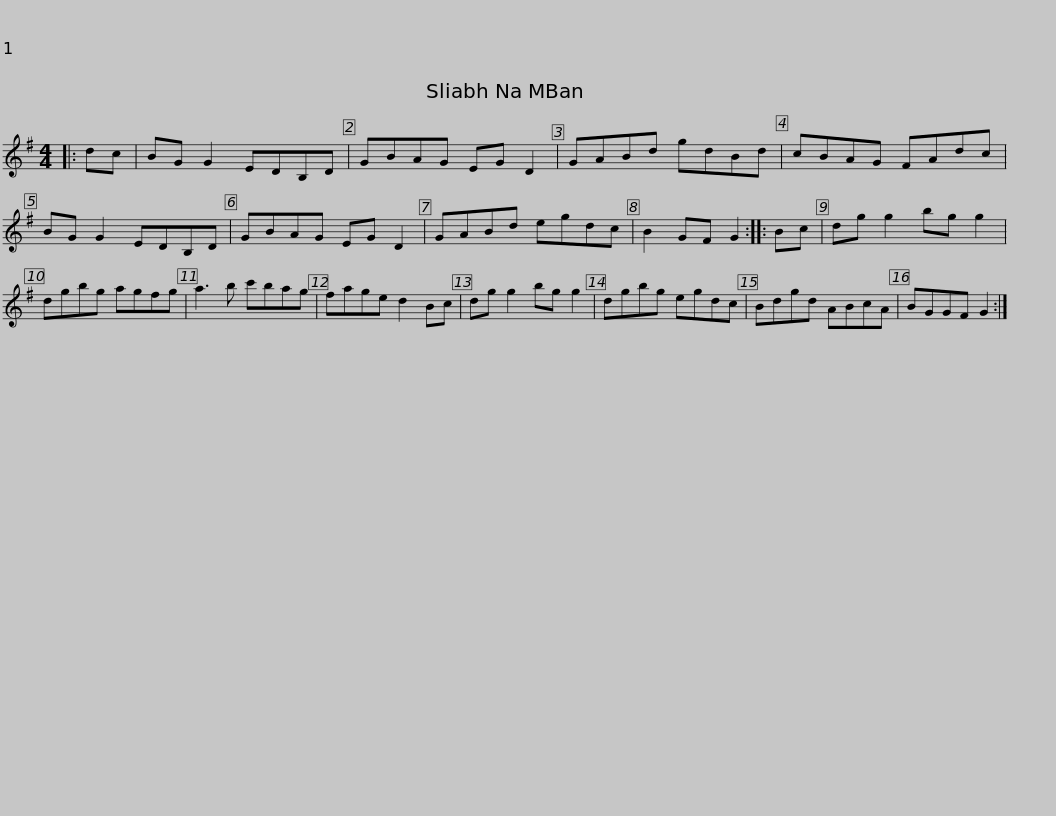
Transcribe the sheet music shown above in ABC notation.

X:1
L:1/8
M:4/4
I:linebreak $
K:G
V:1 treble
V:1
|: dc | BG G2 EDB,D | GBAG EG D2 | GABd gdBd | cBAG FAdc | %5
 BG G2 EDB,D |$ GBAG EG D2 | GABd egdc | B2 GF G2 :: Bc | %10
 dg g2 bg g2 | dgbg agfg | a3 b c'bag |$ fage d2 Bc | dg g2 bg g2 | %15
 dgbg egdc | Bdgd ABcA | BGGF G2 :| %18
